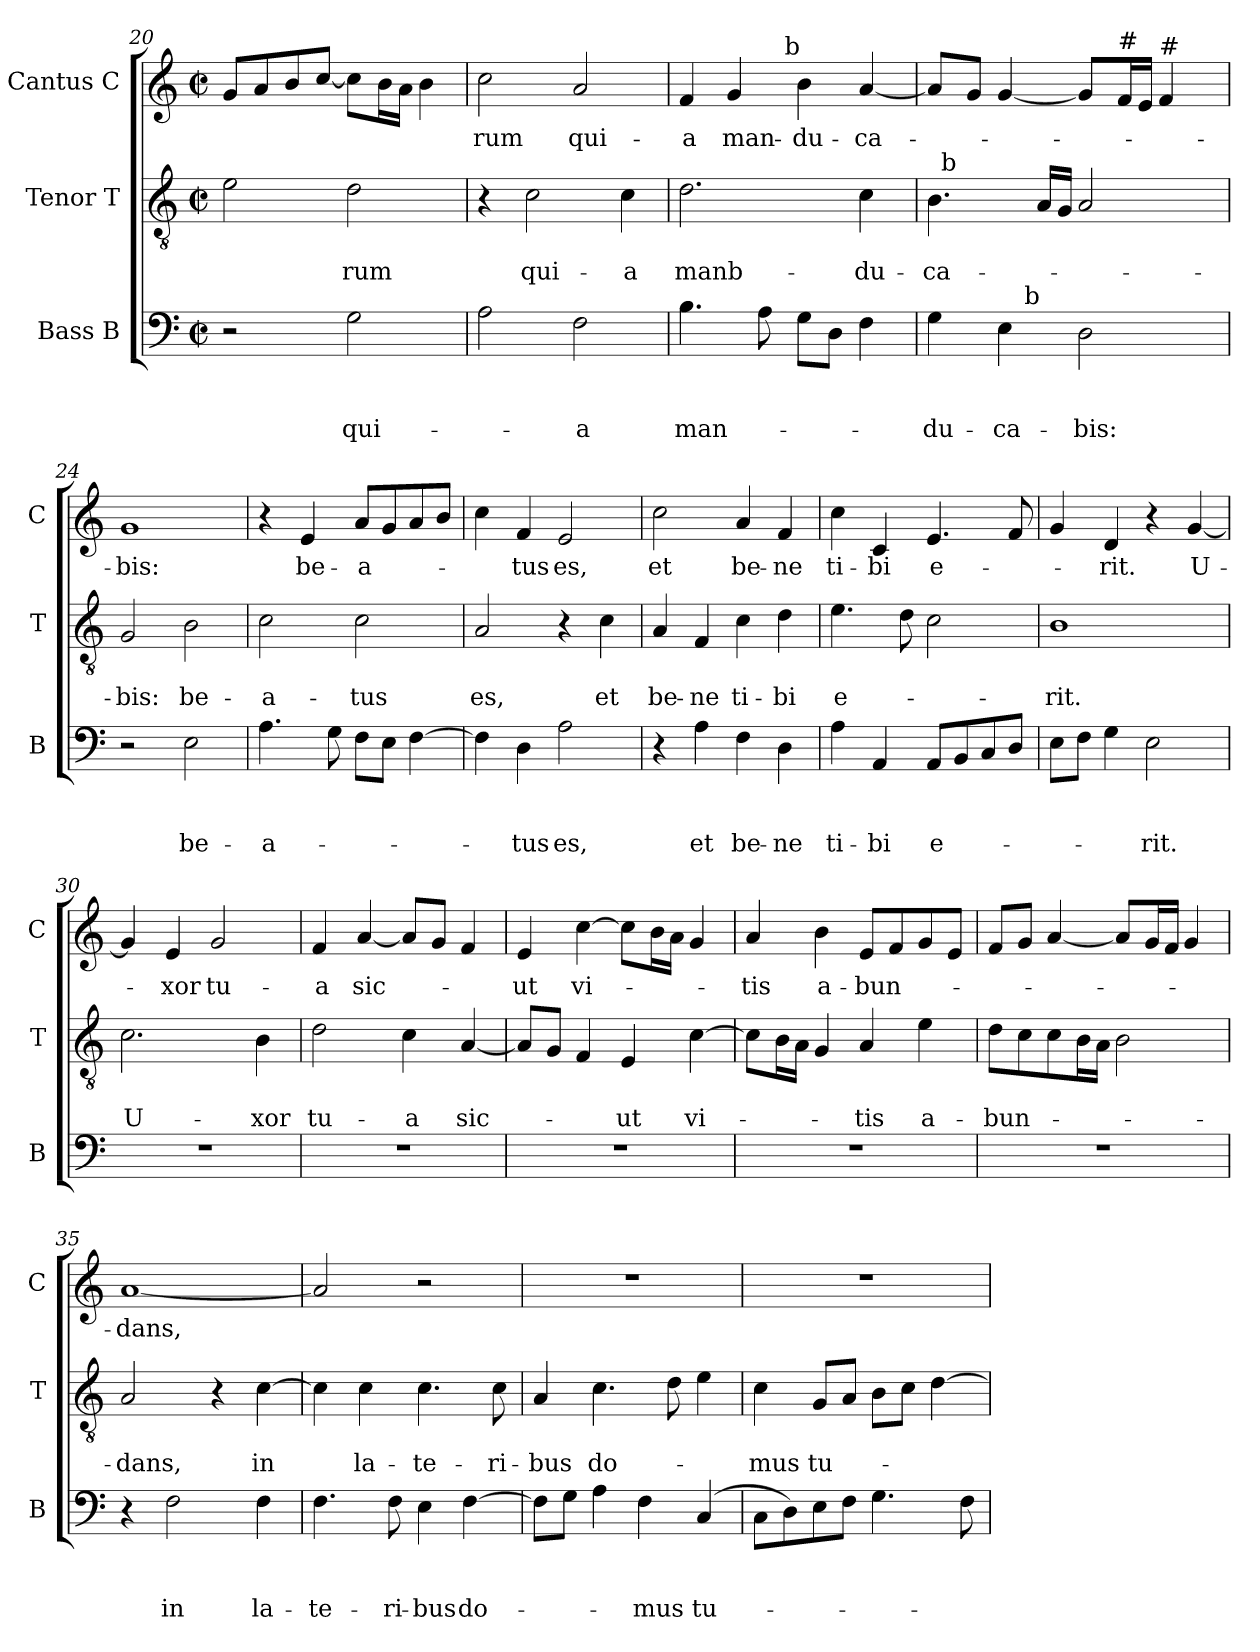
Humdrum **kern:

**kern	**text	**text	**text	**kern	**text	**text	**kern	**text
*part3	*part3	*part3	*part3	*part2	*part2	*part2	*part1	*part1
*staff3	*staff3	*staff3	*staff3	*staff2	*staff2	*staff2	*staff1	*staff1
*I"Bass B	*	*	*	*I"Tenor T	*	*	*I"Cantus C	*
*I'B	*	*	*	*I'T	*	*	*I'C	*
*clefF4	*	*	*	*clefGv2	*	*	*clefG2	*
*k[]	*	*	*	*k[]	*	*	*k[]	*
*C:	*	*	*	*C:	*	*	*C:	*
*M2/2	*	*	*	*M2/2	*	*	*M2/2	*
*met(c|)	*	*	*	*met(c|)	*	*	*met(c|)	*
=20	=20	=20	=20	=20	=20	=20	=20	=20
2r	.	.	.	2e\	.	.	8g/L	.
.	.	.	.	.	.	.	8a/	.
.	.	.	.	.	.	.	8b/	.
.	.	.	.	.	.	.	[>8cc/J	.
!	!	!	!LO:LY:b	!	!	!LO:LY:b	!	!
2G\	.	.	qui-	2d\	.	-rum	8cc\L]	.
.	.	.	.	.	.	.	16b\L	.
.	.	.	.	.	.	.	16a\JJ	.
.	.	.	.	.	.	.	4b\	.
=21	=21	=21	=21	=21	=21	=21	=21	=21
!	!	!	!	!	!	!	!	!LO:LY:b
2A\	.	.	.	4r	.	.	2cc\	-rum
!	!	!	!	!	!	!LO:LY:b	!	!
.	.	.	.	2c\	.	qui-	.	.
!	!	!	!LO:LY:b	!	!	!	!	!LO:LY:b
2F\	.	.	-a	.	.	.	2a/	qui-
!	!	!	!	!	!	!LO:LY:b	!	!
.	.	.	.	4c\	.	-a	.	.
!!LO:LB:g=z
=22	=22	=22	=22	=22	=22	=22	=22	=22
!	!	!	!LO:LY:b	!	!	!LO:LY:b:rj	!	!LO:LY:b
*	*	*	*	*	*	*	*^	*
4.B\	.	.	man-	2.d\	.	manb-	4f/	4...ryy	-a
!	!	!	!	!	!	!	!	!	!LO:LY:b
.	.	.	.	.	.	.	4g/	.	man-
8A\	.	.	.	.	.	.	.	.	.
!	!	!	!	!	!	!	!	!LO:TX:a:t=b	!
.	.	.	.	.	.	.	.	2ryy	.
!	!	!	!	!	!	!	!	!	!LO:LY:b
8G\L	.	.	.	.	.	.	4b\	.	-du-
8D\J	.	.	.	.	.	.	.	.	.
!	!	!	!	!	!	!LO:LY:b	!	!	!LO:LY:b:rj
4F\	.	.	.	4c\	.	-du-	[<4a/	.	-ca-
.	.	.	.	.	.	.	.	32ryy	.
=23	=23	=23	=23	=23	=23	=23	=23	=23	=23
!	!	!	!LO:LY:b	!	!	!LO:LY:b	!	!	!
*^	*	*	*	*^	*	*	*v	*v	*
4G\	4ryy	.	.	-du-	4.B\	32ryy	.	-ca-	8a/L]	.
!	!	!	!	!	!	!LO:TX:a:t=b	!	!	!	!
.	.	.	.	.	.	2ryy	.	.	.	.
.	.	.	.	.	.	.	.	.	8g/J	.
!	!	!	!	!LO:LY:b	!	!	!	!	!	!
4E\	16.ryy	.	.	-ca-	.	.	.	.	[<4g/	.
!	!LO:TX:a:t=b	!	!	!	!	!	!	!	!	!
.	2ryy	.	.	.	.	.	.	.	.	.
.	.	.	.	.	16A/LL	.	.	.	.	.
.	.	.	.	.	16G/JJ	.	.	.	.	.
!	!	!	!	!LO:LY:b	!	!	!	!	!	!
2D\	.	.	.	-bis:	2A/	.	.	.	8g/L]	.
.	.	.	.	.	.	4...ryy	.	.	.	.
!	!	!	!	!	!	!	!	!	!LO:TX:a:t=#	!
.	.	.	.	.	.	.	.	.	16f/L	.
.	.	.	.	.	.	.	.	.	16e/JJ	.
!	!	!	!	!	!	!	!	!	!LO:TX:a:t=#	!
.	.	.	.	.	.	.	.	.	4f/	.
.	8ryy	.	.	.	.	.	.	.	.	.
.	32ryy	.	.	.	.	.	.	.	.	.
=24	=24	=24	=24	=24	=24	=24	=24	=24	=24	=24
!	!	!	!	!	!	!	!	!LO:LY:b	!	!LO:LY:b
*v	*v	*	*	*	*	*	*	*	*	*
*	*	*	*	*v	*v	*	*	*	*
2r	.	.	.	2G/	.	-bis:	1g	-bis:
!	!	!	!LO:LY:b	!	!	!LO:LY:b	!	!
2E\	.	.	be-	2B\	.	be-	.	.
=25	=25	=25	=25	=25	=25	=25	=25	=25
!	!	!	!LO:LY:b	!	!	!LO:LY:b	!	!
4.A\	.	.	-a-	2c\	.	-a-	4r	.
!	!	!	!	!	!	!	!	!LO:LY:b
.	.	.	.	.	.	.	4e/	be-
8G\	.	.	.	.	.	.	.	.
!	!	!	!	!	!	!LO:LY:b	!	!LO:LY:b
8F\L	.	.	.	2c\	.	-tus	8a/L	-a-
8E\J	.	.	.	.	.	.	8g/	.
[>4F\	.	.	.	.	.	.	8a/	.
.	.	.	.	.	.	.	8b/J	.
=26	=26	=26	=26	=26	=26	=26	=26	=26
!	!	!	!	!	!	!LO:LY:b	!	!
4F\]	.	.	.	2A/	.	es,	4cc\	.
!	!	!	!LO:LY:b	!	!	!	!	!LO:LY:b
4D\	.	.	-tus	.	.	.	4f/	-tus
!	!	!	!LO:LY:b	!	!	!	!	!LO:LY:b
2A\	.	.	es,	4r	.	.	2e/	es,
!	!	!	!	!	!	!LO:LY:b	!	!
.	.	.	.	4c\	.	et	.	.
=27	=27	=27	=27	=27	=27	=27	=27	=27
!	!	!	!	!	!	!LO:LY:b	!	!LO:LY:b
4r	.	.	.	4A/	.	be-	2cc\	et
!	!	!	!LO:LY:b	!	!	!LO:LY:b:rj	!	!
4A\	.	.	et	4F/	.	-ne	.	.
!	!	!	!LO:LY:b	!	!	!LO:LY:b	!	!LO:LY:b
4F\	.	.	be-	4c\	.	ti-	4a/	be-
!	!	!	!LO:LY:b:rj	!	!	!LO:LY:b	!	!LO:LY:b:rj
4D\	.	.	-ne	4d\	.	-bi	4f/	-ne
=28	=28	=28	=28	=28	=28	=28	=28	=28
!	!	!	!LO:LY:b	!	!	!LO:LY:b	!	!LO:LY:b
4A\	.	.	ti-	4.e\	.	e-	4cc\	ti-
!	!	!	!LO:LY:b	!	!	!	!	!LO:LY:b
4AA/	.	.	-bi	.	.	.	4c/	-bi
.	.	.	.	8d\	.	.	.	.
!	!	!	!LO:LY:b	!	!	!	!	!LO:LY:b
8AA/L	.	.	e-	2c\	.	.	4.e/	e-
8BB/	.	.	.	.	.	.	.	.
8C/	.	.	.	.	.	.	.	.
8D/J	.	.	.	.	.	.	8f/	.
=29	=29	=29	=29	=29	=29	=29	=29	=29
!	!	!	!	!	!	!LO:LY:b	!	!
8E\L	.	.	.	1B	.	-rit.	4g/	.
8F\J	.	.	.	.	.	.	.	.
!	!	!	!	!	!	!	!	!LO:LY:b
4G\	.	.	.	.	.	.	4d/	-rit.
!	!	!	!LO:LY:b	!	!	!	!	!
2E\	.	.	-rit.	.	.	.	4r	.
!	!	!	!	!	!	!	!	!LO:LY:b
.	.	.	.	.	.	.	[>4g/	U-
!!LO:PB:g=z
=30	=30	=30	=30	=30	=30	=30	=30	=30
!	!	!	!	!	!	!LO:LY:b	!	!
1r	.	.	.	2.c\	.	U-	4g/]	.
!	!	!	!	!	!	!	!	!LO:LY:b
.	.	.	.	.	.	.	4e/	-xor
!	!	!	!	!	!	!	!	!LO:LY:b
.	.	.	.	.	.	.	2g/	tu-
!	!	!	!	!	!	!LO:LY:b	!	!
.	.	.	.	4B\	.	-xor	.	.
=31	=31	=31	=31	=31	=31	=31	=31	=31
!	!	!	!	!	!	!LO:LY:b	!	!LO:LY:b
1r	.	.	.	2d\	.	tu-	4f/	-a
!	!	!	!	!	!	!	!	!LO:LY:b
.	.	.	.	.	.	.	[<4a/	sic-
!	!	!	!	!	!	!LO:LY:b	!	!
.	.	.	.	4c\	.	-a	8a/L]	.
.	.	.	.	.	.	.	8g/J	.
!	!	!	!	!	!	!LO:LY:b	!	!
.	.	.	.	[<4A/	.	sic-	4f/	.
=32	=32	=32	=32	=32	=32	=32	=32	=32
!	!	!	!	!	!	!	!	!LO:LY:b
1r	.	.	.	8A/L]	.	.	4e/	-ut
.	.	.	.	8G/J	.	.	.	.
!	!	!	!	!	!	!	!	!LO:LY:b
.	.	.	.	4F/	.	.	[>4cc\	vi-
!	!	!	!	!	!	!LO:LY:b	!	!
.	.	.	.	4E/	.	-ut	8cc\L]	.
.	.	.	.	.	.	.	16b\L	.
.	.	.	.	.	.	.	16a\JJ	.
!	!	!	!	!	!	!LO:LY:b	!	!
.	.	.	.	[>4c\	.	vi-	4g/	.
=33	=33	=33	=33	=33	=33	=33	=33	=33
!	!	!	!	!	!	!	!	!LO:LY:b
1r	.	.	.	8c\L]	.	.	4a/	-tis
.	.	.	.	16B\L	.	.	.	.
.	.	.	.	16A\JJ	.	.	.	.
!	!	!	!	!	!	!	!	!LO:LY:b
.	.	.	.	4G/	.	.	4b\	a-
!	!	!	!	!	!	!LO:LY:b	!	!LO:LY:b
.	.	.	.	4A/	.	-tis	8e/L	-bun-
.	.	.	.	.	.	.	8f/	.
!	!	!	!	!	!	!LO:LY:b	!	!
.	.	.	.	4e\	.	a-	8g/	.
.	.	.	.	.	.	.	8e/J	.
=34	=34	=34	=34	=34	=34	=34	=34	=34
!	!	!	!	!	!	!LO:LY:b	!	!
1r	.	.	.	8d\L	.	-bun-	8f/L	.
.	.	.	.	8c\	.	.	8g/J	.
.	.	.	.	8c\	.	.	[<4a/	.
.	.	.	.	16B\L	.	.	.	.
.	.	.	.	16A\JJ	.	.	.	.
.	.	.	.	2B\	.	.	8a/L]	.
.	.	.	.	.	.	.	16g/L	.
.	.	.	.	.	.	.	16f/JJ	.
.	.	.	.	.	.	.	4g/	.
=35	=35	=35	=35	=35	=35	=35	=35	=35
!	!	!	!	!	!	!LO:LY:b	!	!LO:LY:b
4r	.	.	.	2A/	.	-dans,	[<1a	-dans,
!	!	!	!LO:LY:b	!	!	!	!	!
2F\	.	.	in	.	.	.	.	.
.	.	.	.	4r	.	.	.	.
!	!	!	!LO:LY:b	!	!	!LO:LY:b	!	!
4F\	.	.	la-	[>4c\	.	in	.	.
=36	=36	=36	=36	=36	=36	=36	=36	=36
!	!	!	!LO:LY:b	!	!	!	!	!
4.F\	.	.	-te-	4c\]	.	.	2a/]	.
!	!	!	!	!	!	!LO:LY:b	!	!
.	.	.	.	4c\	.	la-	.	.
!	!	!	!LO:LY:b	!	!	!	!	!
8F\	.	.	-ri-	.	.	.	.	.
!	!	!	!LO:LY:b	!	!	!LO:LY:b	!	!
4E\	.	.	-bus	4.c\	.	-te-	2r	.
!	!	!	!LO:LY:b	!	!	!	!	!
[<4F\	.	.	do-	.	.	.	.	.
!	!	!	!	!	!	!LO:LY:b	!	!
.	.	.	.	8c\	.	-ri-	.	.
!!LO:LB:g=z
=37	=37	=37	=37	=37	=37	=37	=37	=37
!	!	!	!	!	!	!LO:LY:b	!	!
8F\L]	.	.	.	4A/	.	-bus	1r	.
8G\J	.	.	.	.	.	.	.	.
!	!	!	!	!	!	!LO:LY:b	!	!
4A\	.	.	.	4.c\	.	do-	.	.
!	!	!	!LO:LY:b	!	!	!	!	!
4F\	.	.	-mus	.	.	.	.	.
.	.	.	.	8d\	.	.	.	.
!	!	!	!LO:LY:b	!	!	!	!	!
(4C/	.	.	tu-	4e\	.	.	.	.
=38	=38	=38	=38	=38	=38	=38	=38	=38
!	!	!	!	!	!	!LO:LY:b	!	!
8C\L	.	.	.	4c\	.	-mus	1r	.
8D\)	.	.	.	.	.	.	.	.
!	!	!	!	!	!	!LO:LY:b	!	!
8E\	.	.	.	8G/L	.	tu-	.	.
8F\J	.	.	.	8A/J	.	.	.	.
4.G\	.	.	.	8B\L	.	.	.	.
.	.	.	.	8c\J	.	.	.	.
.	.	.	.	[>4d\	.	.	.	.
8F\	.	.	.	.	.	.	.	.
=	=	=	=	=	=	=	=	=
*-	*-	*-	*-	*-	*-	*-	*-	*-
